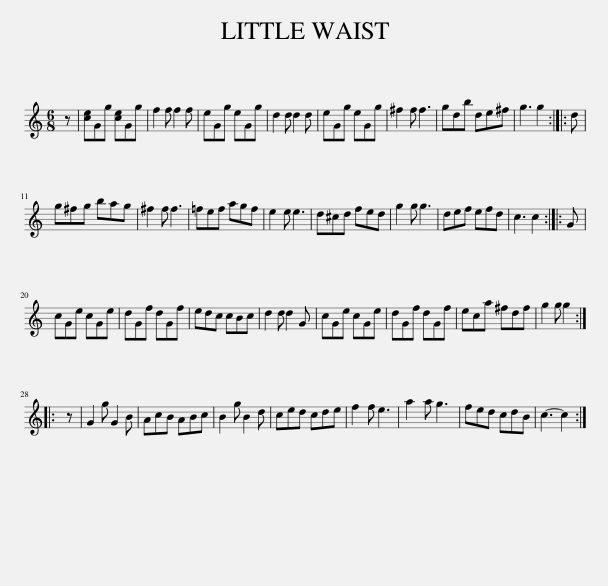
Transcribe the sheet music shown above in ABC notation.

X:1
L:1/8
M:6/8
I:linebreak $
K:C
V:1 treble
V:1
 z | [ce]Gg [ce]Gg | f2 f f2 f | eGg eGg | d2 d d2 d | %5
 eGg eGg | ^f2 f f3 | gdb de^f | g3 g2 :: d |$ %10
 g^fg bag | ^f2 f f3 | =fef agf | e2 e e3 | d^cd fed | %15
 g2 g g3 | def efd | c3 c2 :: G |$ cGe cGe | %20
 dGf dGf | edc cBc | d2 d d2 G | cGe cGe | dGf dGf | %25
 eca ^fdf | g2 g g2 ::$ z | G2 g G2 B | AcB ABc | %30
 B2 g B2 d | ced cde | f2 f e3 | a2 a g3 | fed cdB | %35
 c3- c2 :| %36
